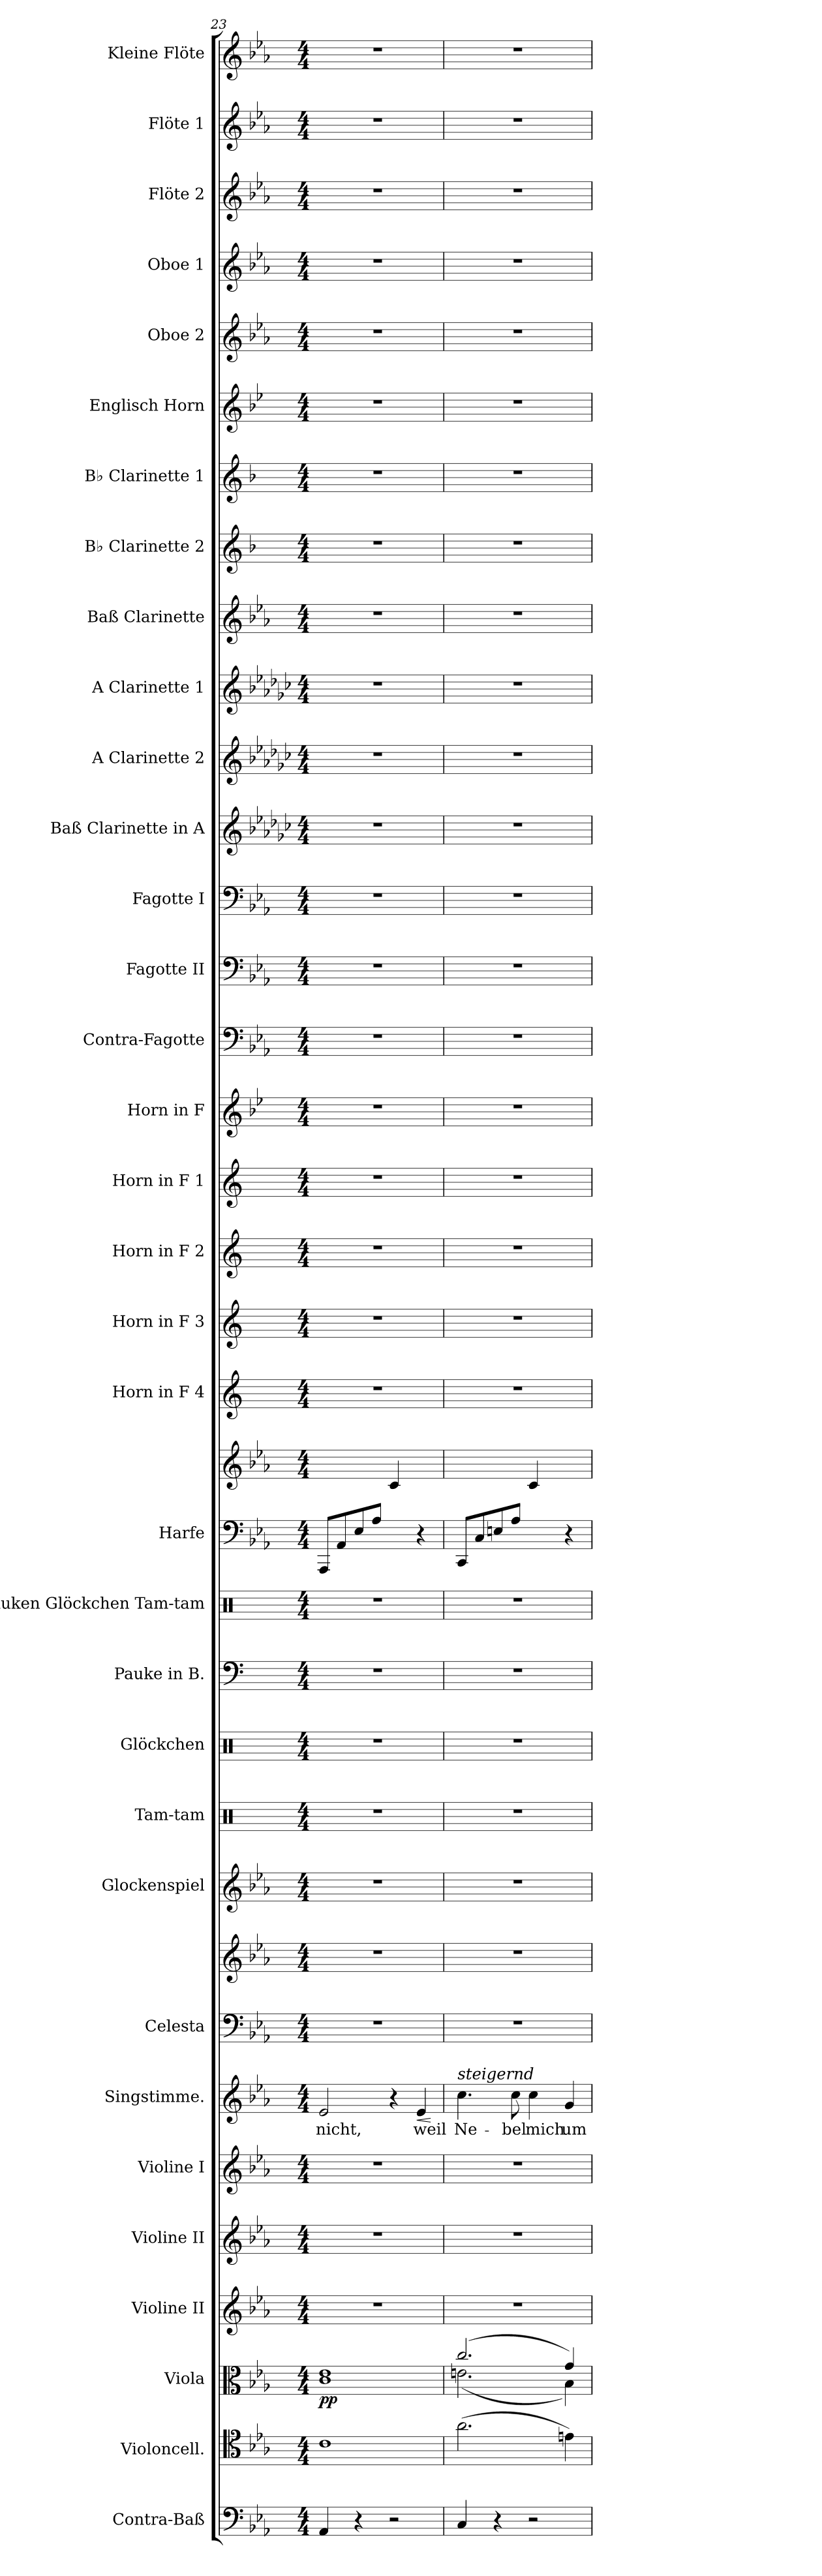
**kern	**kern	**kern	**dynam	**kern	**kern	**kern	**kern	**text	**dynam	**kern	**kern	**kern	**kern	**kern	**kern	**kern	**kern	**kern	**kern	**kern	**kern	**kern	**kern	**kern	**kern	**kern	**kern	**kern	**kern	**kern	**kern	**kern	**kern	**kern	**kern	**kern	**kern	**kern
*part34	*part33	*part32	*part32	*part31	*part30	*part29	*part28	*part28	*part28	*part27	*part27	*part26	*part25	*part24	*part23	*part22	*part21	*part21	*part20	*part19	*part18	*part17	*part16	*part15	*part14	*part13	*part12	*part11	*part10	*part9	*part8	*part7	*part6	*part5	*part4	*part3	*part2	*part1
*staff36	*staff35	*staff34	*staff34	*staff33	*staff32	*staff31	*staff30	*staff30	*staff30	*staff29	*staff28	*staff27	*staff26	*staff25	*staff24	*staff23	*staff22	*staff21	*staff20	*staff19	*staff18	*staff17	*staff16	*staff15	*staff14	*staff13	*staff12	*staff11	*staff10	*staff9	*staff8	*staff7	*staff6	*staff5	*staff4	*staff3	*staff2	*staff1
*I"Contra-Baß	*I"Violoncell.	*I"Viola	*	*I"Violine II	*I"Violine II	*I"Violine I	*I"Singstimme.	*	*	*I"Celesta	*	*I"Glockenspiel	*I"Tam-tam	*I"Glöckchen	*I"Pauke in B.	*I"Pauken  Glöckchen Tam-tam	*I"Harfe	*	*I"Horn in F 4	*I"Horn in F 3	*I"Horn in F 2	*I"Horn in F 1	*I"Horn in F	*I"Contra-Fagotte	*I"Fagotte II	*I"Fagotte I	*I"Baß Clarinette in A	*I"A Clarinette 2	*I"A Clarinette 1	*I"Baß Clarinette	*I"B♭ Clarinette 2	*I"B♭ Clarinette 1	*I"Englisch Horn	*I"Oboe 2	*I"Oboe 1	*I"Flöte 2	*I"Flöte 1	*I"Kleine Flöte
*I'C.-B.	*I'Vc.	*I'Vla.	*	*I'Vln. II	*I'Vln. II	*I'Vln. I	*I'Sgst.	*	*	*I'Cel.	*	*I'Glk.	*I'Tam-tam	*I'Gl.	*I'Pauke	*I'Tam-tam	*I'Hfe.	*	*I'Hn. 4	*I'Hn. 3	*I'Hn. 2	*I'Hn. 1	*	*I'C.-Fg.	*I'Fg. II	*I'Fg. I	*	*I'A Cl. 2	*I'A Cl. 1	*I'B. Cl.	*I'B♭ Cl. 2	*I'B♭ Cl. 1	*I'E. H.	*I'Ob. 2	*I'Ob. 1	*I'Fl. 2	*I'Fl. 1	*I'Kl. Fl.
*clefF4	*clefC4	*clefC3	*	*clefG2	*clefG2	*clefG2	*clefG2	*	*	*clefF4	*clefG2	*clefG2	*clefX	*clefX	*clefF4	*clefX	*clefF4	*clefG2	*clefG2	*clefG2	*clefG2	*clefG2	*clefG2	*clefF4	*clefF4	*clefF4	*clefG2	*clefG2	*clefG2	*clefG2	*clefG2	*clefG2	*clefG2	*clefG2	*clefG2	*clefG2	*clefG2	*clefG2
*ITrd7c12	*	*	*	*	*	*	*	*	*	*ITrd-7c-12	*ITrd-7c-12	*ITrd-14c-24	*	*	*	*	*	*	*ITrd4c7	*ITrd4c7	*ITrd4c7	*ITrd4c7	*ITrd4c7	*ITrd7c12	*	*	*ITrd2c3	*ITrd2c3	*ITrd2c3	*ITrd8c14	*ITrd1c2	*ITrd1c2	*ITrd4c7	*	*	*	*	*ITrd-7c-12
*k[b-e-a-]	*k[b-e-a-]	*k[b-e-a-]	*	*k[b-e-a-]	*k[b-e-a-]	*k[b-e-a-]	*k[b-e-a-]	*	*	*k[b-e-a-]	*k[b-e-a-]	*k[b-e-a-]	*k[]	*k[]	*k[]	*k[]	*k[b-e-a-]	*k[b-e-a-]	*k[b-]	*k[b-]	*k[b-]	*k[b-]	*k[b-e-a-]	*k[b-e-a-]	*k[b-e-a-]	*k[b-e-a-]	*k[b-e-a-]	*k[b-e-a-]	*k[b-e-a-]	*k[b-e-a-]	*k[b-e-a-]	*k[b-e-a-]	*k[b-e-a-]	*k[b-e-a-]	*k[b-e-a-]	*k[b-e-a-]	*k[b-e-a-]	*k[b-e-a-]
*M4/4	*M4/4	*M4/4	*	*M4/4	*M4/4	*M4/4	*M4/4	*	*	*M4/4	*M4/4	*M4/4	*M4/4	*M4/4	*M4/4	*M4/4	*M4/4	*M4/4	*M4/4	*M4/4	*M4/4	*M4/4	*M4/4	*M4/4	*M4/4	*M4/4	*M4/4	*M4/4	*M4/4	*M4/4	*M4/4	*M4/4	*M4/4	*M4/4	*M4/4	*M4/4	*M4/4	*M4/4
=23	=23	=23	=23	=23	=23	=23	=23	=23	=23	=23	=23	=23	=23	=23	=23	=23	=23	=23	=23	=23	=23	=23	=23	=23	=23	=23	=23	=23	=23	=23	=23	=23	=23	=23	=23	=23	=23	=23
*	*	*^	*	*	*	*	*	*	*	*	*	*	*	*	*	*	*	*^	*	*	*	*	*	*	*	*	*	*	*	*	*	*	*	*	*	*	*	*
!	!	!	!	!LO:DY:b	!	!	!	!	!	!	!	!	!	!	!	!	!	!	!	!	!	!	!	!	!	!	!	!	!	!	!	!	!	!	!	!	!	!	!	!
4AAA-/	1c	1e-	1c	pp	1r	1r	1r	2e-/	nicht,	.	1r	1r	1r	1r	1r	1r	1r	(8AAA-/L	1ryy	2ryy	1r	1r	1r	1r	1r	1r	1r	1r	1r	1r	1r	1r	1r	1r	1r	1r	1r	1r	1r	1r
.	.	.	.	.	.	.	.	.	.	.	.	.	.	.	.	.	.	8AA-/	.	.	.	.	.	.	.	.	.	.	.	.	.	.	.	.	.	.	.	.	.	.
4r	.	.	.	.	.	.	.	.	.	.	.	.	.	.	.	.	.	8E-/	.	.	.	.	.	.	.	.	.	.	.	.	.	.	.	.	.	.	.	.	.	.
.	.	.	.	.	.	.	.	.	.	.	.	.	.	.	.	.	.	8A-/J	.	.	.	.	.	.	.	.	.	.	.	.	.	.	.	.	.	.	.	.	.	.
2r	.	.	.	.	.	.	.	4r	.	.	.	.	.	.	.	.	.	4ryy	.	4c/)	.	.	.	.	.	.	.	.	.	.	.	.	.	.	.	.	.	.	.	.
!	!	!	!	!	!	!	!	!	!	!LO:HP:b	!	!	!	!	!	!	!	!	!	!	!	!	!	!	!	!	!	!	!	!	!	!	!	!	!	!	!	!	!	!
.	.	.	.	.	.	.	.	4e-/	weil	<	.	.	.	.	.	.	.	4r	.	4ryy	.	.	.	.	.	.	.	.	.	.	.	.	.	.	.	.	.	.	.	.
*	*	*v	*v	*	*	*	*	*	*	*	*	*	*	*	*	*	*	*	*v	*v	*	*	*	*	*	*	*	*	*	*	*	*	*	*	*	*	*	*	*	*
.	.	.	.	.	.	.	.	.	[	.	.	.	.	.	.	.	.	.	.	.	.	.	.	.	.	.	.	.	.	.	.	.	.	.	.	.	.	.
=24	=24	=24	=24	=24	=24	=24	=24	=24	=24	=24	=24	=24	=24	=24	=24	=24	=24	=24	=24	=24	=24	=24	=24	=24	=24	=24	=24	=24	=24	=24	=24	=24	=24	=24	=24	=24	=24	=24
*	*	*^	*	*	*	*	*	*	*	*	*	*	*	*	*	*	*	*^	*	*	*	*	*	*	*	*	*	*	*	*	*	*	*	*	*	*	*	*
!	!	!	!	!	!	!	!	!LO:TX:a:i:t=steigernd	!	!	!	!	!	!	!	!	!	!	!	!	!	!	!	!	!	!	!	!	!	!	!	!	!	!	!	!	!	!	!	!
4CC/	(2.a-\	(2.cc/	(2.en\	.	1r	1r	1r	4.cc\	Ne-	.	1r	1r	1r	1r	1r	1r	1r	(8CC/L	1ryy	2ryy	1r	1r	1r	1r	1r	1r	1r	1r	1r	1r	1r	1r	1r	1r	1r	1r	1r	1r	1r	1r
.	.	.	.	.	.	.	.	.	.	.	.	.	.	.	.	.	.	8C/	.	.	.	.	.	.	.	.	.	.	.	.	.	.	.	.	.	.	.	.	.	.
4r	.	.	.	.	.	.	.	.	.	.	.	.	.	.	.	.	.	8En/	.	.	.	.	.	.	.	.	.	.	.	.	.	.	.	.	.	.	.	.	.	.
.	.	.	.	.	.	.	.	8cc\	-bel	.	.	.	.	.	.	.	.	8A-/J	.	.	.	.	.	.	.	.	.	.	.	.	.	.	.	.	.	.	.	.	.	.
2r	.	.	.	.	.	.	.	4cc\	mich	.	.	.	.	.	.	.	.	4ryy	.	4c/)	.	.	.	.	.	.	.	.	.	.	.	.	.	.	.	.	.	.	.	.
.	4en\)	4g/)	4B-\)	.	.	.	.	4g/	um	.	.	.	.	.	.	.	.	4r	.	4ryy	.	.	.	.	.	.	.	.	.	.	.	.	.	.	.	.	.	.	.	.
*	*	*v	*v	*	*	*	*	*	*	*	*	*	*	*	*	*	*	*	*v	*v	*	*	*	*	*	*	*	*	*	*	*	*	*	*	*	*	*	*	*	*
=	=	=	=	=	=	=	=	=	=	=	=	=	=	=	=	=	=	=	=	=	=	=	=	=	=	=	=	=	=	=	=	=	=	=	=	=	=	=
*-	*-	*-	*-	*-	*-	*-	*-	*-	*-	*-	*-	*-	*-	*-	*-	*-	*-	*-	*-	*-	*-	*-	*-	*-	*-	*-	*-	*-	*-	*-	*-	*-	*-	*-	*-	*-	*-	*-
